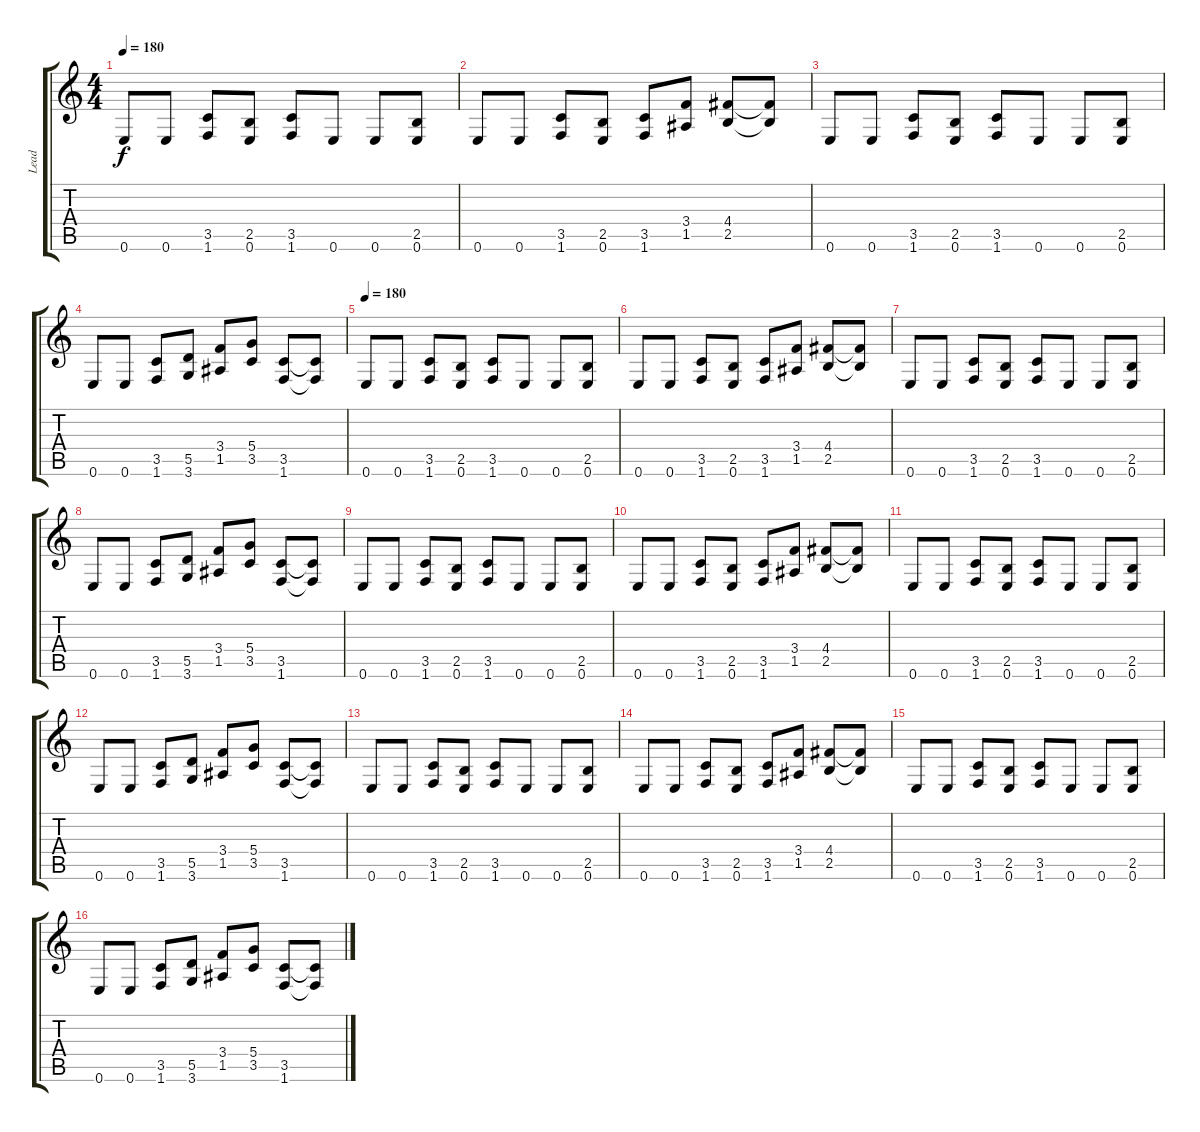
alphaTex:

\track ("Lead" "Lead") {instrument distortionguitar}
\staff {score tabs}
\tuning (E4 B3 G3 D3 A2 E2) {hide}
\ts (4 4)
\section ("" "")
\tempo 180
\clef g2
\ks c
0.6.8{dy f} 0.6.8 (3.5 1.6).8 (2.5 0.6).8 (3.5 1.6).8 0.6.8 0.6.8 (2.5 0.6).8 |
0.6.8 0.6.8 (3.5 1.6).8 (2.5 0.6).8 (3.5 1.6).8 (3.4 1.5).8 (4.4 2.5).8 (4.4{t} 2.5{t}).8 |
0.6.8 0.6.8 (3.5 1.6).8 (2.5 0.6).8 (3.5 1.6).8 0.6.8 0.6.8 (2.5 0.6).8 |
0.6.8 0.6.8 (3.5 1.6).8 (5.5 3.6).8 (3.4 1.5).8 (5.4 3.5).8 (3.5 1.6).8 (3.5{t} 1.6{t}).8 |
\tempo 180
0.6.8 0.6.8 (3.5 1.6).8 (2.5 0.6).8 (3.5 1.6).8 0.6.8 0.6.8 (2.5 0.6).8 |
0.6.8 0.6.8 (3.5 1.6).8 (2.5 0.6).8 (3.5 1.6).8 (3.4 1.5).8 (4.4 2.5).8 (4.4{t} 2.5{t}).8 |
0.6.8 0.6.8 (3.5 1.6).8 (2.5 0.6).8 (3.5 1.6).8 0.6.8 0.6.8 (2.5 0.6).8 |
0.6.8 0.6.8 (3.5 1.6).8 (5.5 3.6).8 (3.4 1.5).8 (5.4 3.5).8 (3.5 1.6).8 (3.5{t} 1.6{t}).8 |
0.6.8 0.6.8 (3.5 1.6).8 (2.5 0.6).8 (3.5 1.6).8 0.6.8 0.6.8 (2.5 0.6).8 |
0.6.8 0.6.8 (3.5 1.6).8 (2.5 0.6).8 (3.5 1.6).8 (3.4 1.5).8 (4.4 2.5).8 (4.4{t} 2.5{t}).8 |
0.6.8 0.6.8 (3.5 1.6).8 (2.5 0.6).8 (3.5 1.6).8 0.6.8 0.6.8 (2.5 0.6).8 |
0.6.8 0.6.8 (3.5 1.6).8 (5.5 3.6).8 (3.4 1.5).8 (5.4 3.5).8 (3.5 1.6).8 (3.5{t} 1.6{t}).8 |
0.6.8 0.6.8 (3.5 1.6).8 (2.5 0.6).8 (3.5 1.6).8 0.6.8 0.6.8 (2.5 0.6).8 |
0.6.8 0.6.8 (3.5 1.6).8 (2.5 0.6).8 (3.5 1.6).8 (3.4 1.5).8 (4.4 2.5).8 (4.4{t} 2.5{t}).8 |
0.6.8 0.6.8 (3.5 1.6).8 (2.5 0.6).8 (3.5 1.6).8 0.6.8 0.6.8 (2.5 0.6).8 |
0.6.8 0.6.8 (3.5 1.6).8 (5.5 3.6).8 (3.4 1.5).8 (5.4 3.5).8 (3.5 1.6).8 (3.5{t} 1.6{t}).8
